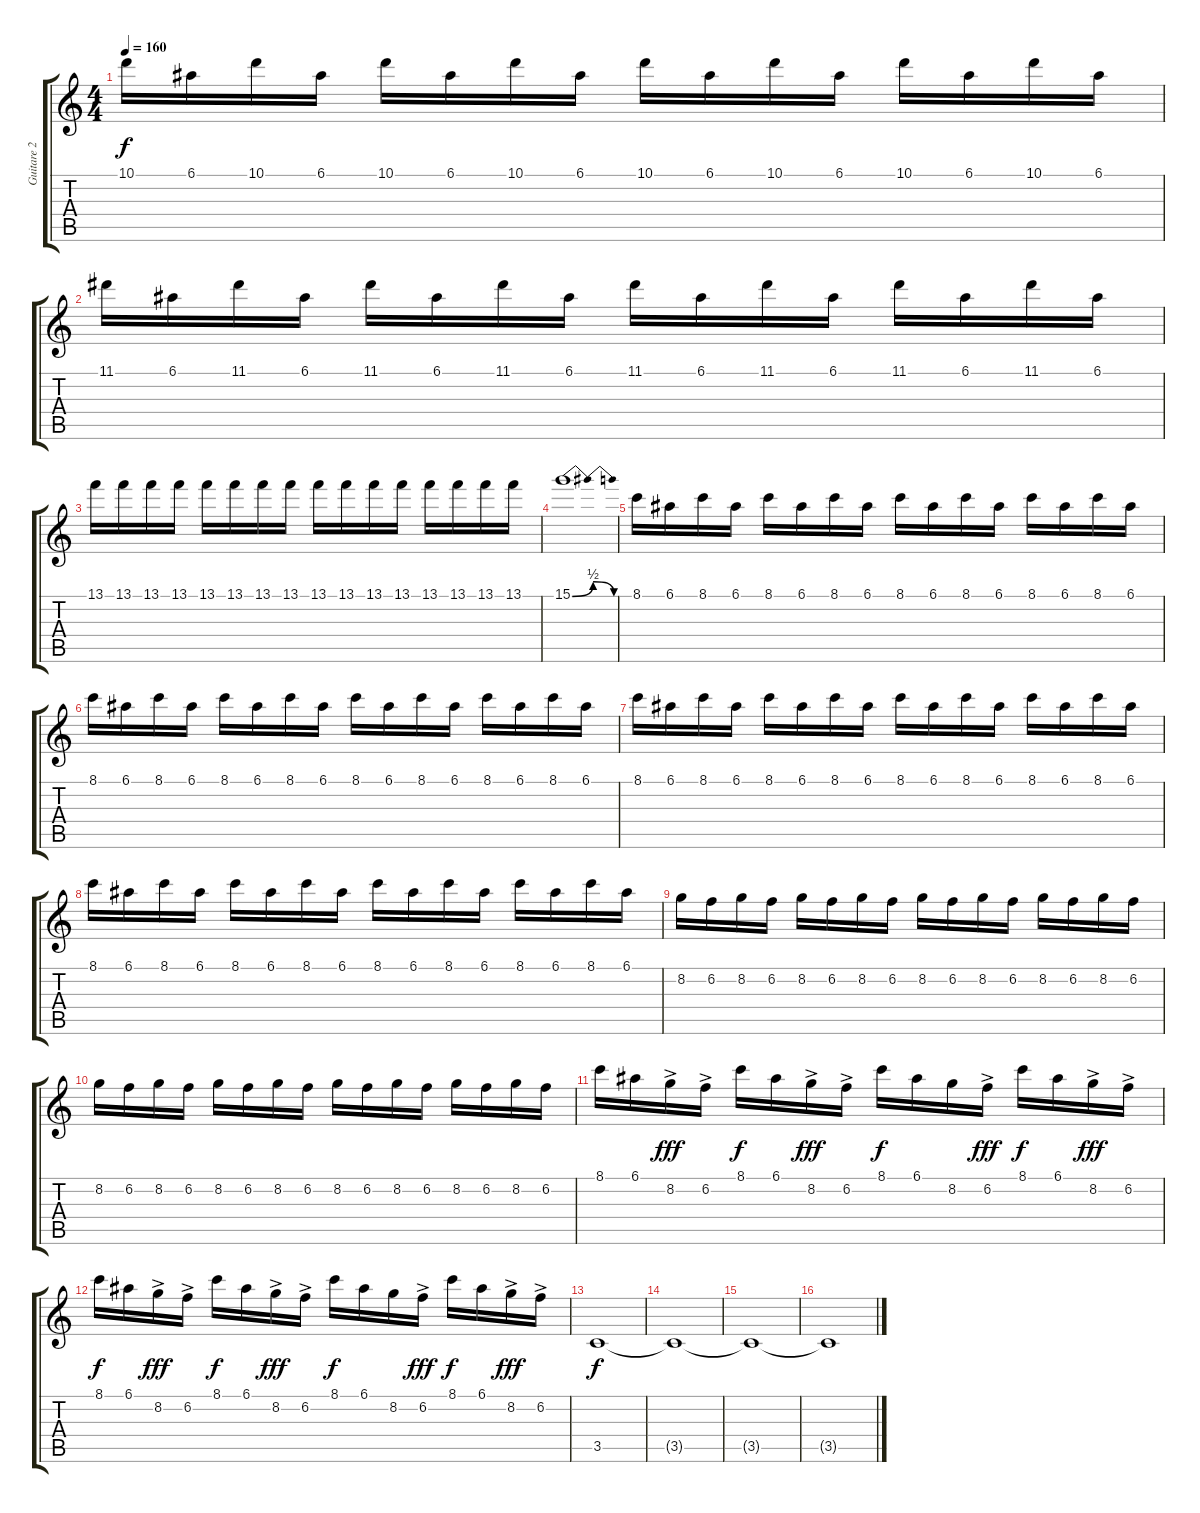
\track ("Guitare 2" "Guitare 2") {instrument distortionguitar}
\staff {score tabs}
\tuning (E4 B3 G3 D3 A2 E2) {hide}
\ts (4 4)
\tempo 160
\clef g2
\ks c
10.1.16{dy f} 6.1.16 10.1.16 6.1.16 10.1.16 6.1.16 10.1.16 6.1.16 10.1.16 6.1.16 10.1.16 6.1.16 10.1.16 6.1.16 10.1.16 6.1.16 |
11.1.16 6.1.16 11.1.16 6.1.16 11.1.16 6.1.16 11.1.16 6.1.16 11.1.16 6.1.16 11.1.16 6.1.16 11.1.16 6.1.16 11.1.16 6.1.16 |
13.1.16 13.1.16 13.1.16 13.1.16 13.1.16 13.1.16 13.1.16 13.1.16 13.1.16 13.1.16 13.1.16 13.1.16 13.1.16 13.1.16 13.1.16 13.1.16 |
15.1{be (bendrelease 0 0 30 2 45 2 60 0)}.1 |
8.1.16 6.1.16 8.1.16 6.1.16 8.1.16 6.1.16 8.1.16 6.1.16 8.1.16 6.1.16 8.1.16 6.1.16 8.1.16 6.1.16 8.1.16 6.1.16 |
8.1.16 6.1.16 8.1.16 6.1.16 8.1.16 6.1.16 8.1.16 6.1.16 8.1.16 6.1.16 8.1.16 6.1.16 8.1.16 6.1.16 8.1.16 6.1.16 |
8.1.16 6.1.16 8.1.16 6.1.16 8.1.16 6.1.16 8.1.16 6.1.16 8.1.16 6.1.16 8.1.16 6.1.16 8.1.16 6.1.16 8.1.16 6.1.16 |
8.1.16 6.1.16 8.1.16 6.1.16 8.1.16 6.1.16 8.1.16 6.1.16 8.1.16 6.1.16 8.1.16 6.1.16 8.1.16 6.1.16 8.1.16 6.1.16 |
8.2.16 6.2.16 8.2.16 6.2.16 8.2.16 6.2.16 8.2.16 6.2.16 8.2.16 6.2.16 8.2.16 6.2.16 8.2.16 6.2.16 8.2.16 6.2.16 |
8.2.16 6.2.16 8.2.16 6.2.16 8.2.16 6.2.16 8.2.16 6.2.16 8.2.16 6.2.16 8.2.16 6.2.16 8.2.16 6.2.16 8.2.16 6.2.16 |
8.1.16 6.1.16 8.2{ac}.16{dy fff} 6.2{ac}.16 8.1.16{dy f} 6.1.16 8.2{ac}.16{dy fff} 6.2{ac}.16 8.1.16{dy f} 6.1.16 8.2.16 6.2{ac}.16{dy fff} 8.1.16{dy f} 6.1.16 8.2{ac}.16{dy fff} 6.2{ac}.16 |
8.1.16{dy f} 6.1.16 8.2{ac}.16{dy fff} 6.2{ac}.16 8.1.16{dy f} 6.1.16 8.2{ac}.16{dy fff} 6.2{ac}.16 8.1.16{dy f} 6.1.16 8.2.16 6.2{ac}.16{dy fff} 8.1.16{dy f} 6.1.16 8.2{ac}.16{dy fff} 6.2{ac}.16 |
3.5.1{dy f} |
3.5{t}.1 |
3.5{t}.1 |
3.5{t}.1
